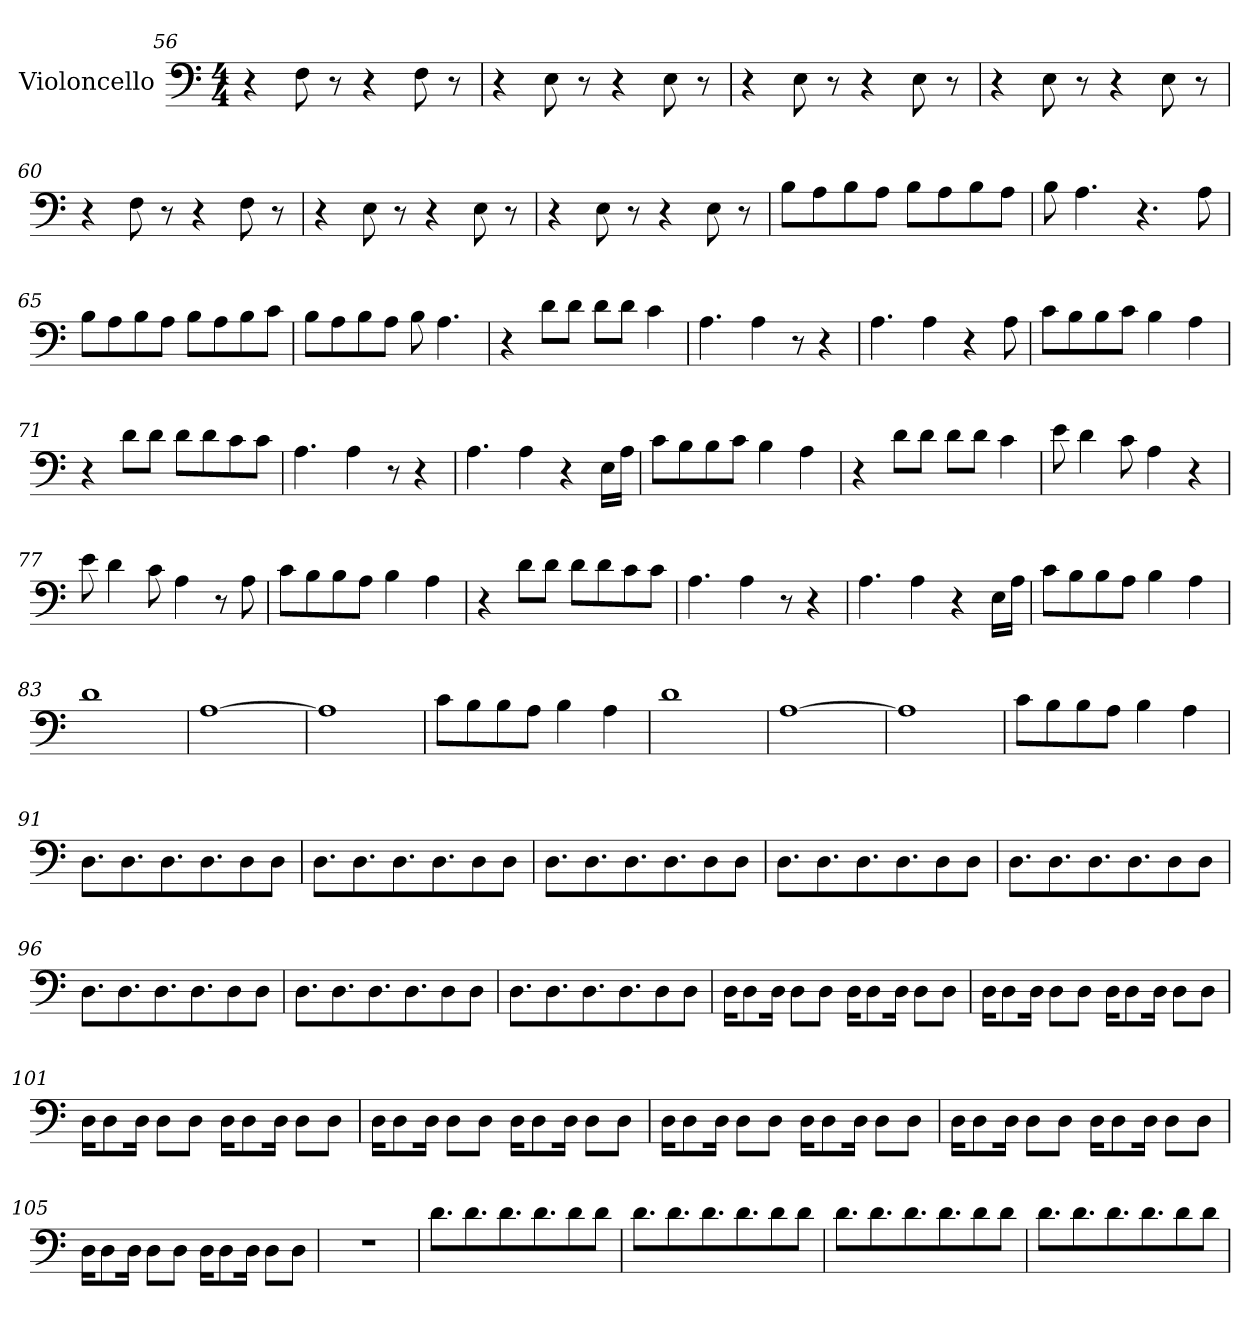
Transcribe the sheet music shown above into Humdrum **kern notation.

**kern
*part1
*staff1
*I"Violoncello
*I'Vc.
!!LO:LB:g=z
*clefF4
*k[]
*M4/4
=56
4r
8F\
8r
4r
8F\
8r
=57
4r
8E\
8r
4r
8E\
8r
=58
4r
8E\
8r
4r
8E\
8r
=59
4r
8E\
8r
4r
8E\
8r
=60
4r
8F\
8r
4r
8F\
8r
=61
4r
8E\
8r
4r
8E\
8r
=62
4r
8E\
8r
4r
8E\
8r
!!LO:PB:g=z
=63
8B\L
8A\
8B\
8A\J
8B\L
8A\
8B\
8A\J
=64
8B\
4.A\
4.r
8A\
=65
8B\L
8A\
8B\
8A\J
8B\L
8A\
8B\
8c\J
=66
8B\L
8A\
8B\
8A\J
8B\
4.A\
=67
4r
8d\L
8d\J
8d\L
8d\J
4c\
=68
4.A\
4A\
8r
4r
=69
4.A\
4A\
4r
8A\
!!LO:LB:g=z
=70
8c\L
8B\
8B\
8c\J
4B\
4A\
=71
4r
8d\L
8d\J
8d\L
8d\
8c\
8c\J
=72
4.A\
4A\
8r
4r
=73
4.A\
4A\
4r
16E\LL
16A\JJ
=74
8c\L
8B\
8B\
8c\J
4B\
4A\
=75
4r
8d\L
8d\J
8d\L
8d\J
4c\
=76
8e\
4d\
8c\
4A\
4r
!!LO:LB:g=z
=77
8e\
4d\
8c\
4A\
8r
8A\
=78
8c\L
8B\
8B\
8A\J
4B\
4A\
=79
4r
8d\L
8d\J
8d\L
8d\
8c\
8c\J
=80
4.A\
4A\
8r
4r
=81
4.A\
4A\
4r
16E\LL
16A\JJ
=82
8c\L
8B\
8B\
8A\J
4B\
4A\
=83
1d
=84
[1A
=85
1A]
!!LO:LB:g=z
=86
8c\L
8B\
8B\
8A\J
4B\
4A\
=87
1d
=88
[1A
=89
1A]
=90
8c\L
8B\
8B\
8A\J
4B\
4A\
=91
8.D\L
8.D\
8.D\
8.D\
8D\
8D\J
=92
8.D\L
8.D\
8.D\
8.D\
8D\
8D\J
=93
8.D\L
8.D\
8.D\
8.D\
8D\
8D\J
!!LO:LB:g=z
=94
8.D\L
8.D\
8.D\
8.D\
8D\
8D\J
=95
8.D\L
8.D\
8.D\
8.D\
8D\
8D\J
=96
8.D\L
8.D\
8.D\
8.D\
8D\
8D\J
=97
8.D\L
8.D\
8.D\
8.D\
8D\
8D\J
=98
8.D\L
8.D\
8.D\
8.D\
8D\
8D\J
!!LO:LB:g=z
=99
16D\KL
8D\
16D\Jk
8D\L
8D\J
16D\KL
8D\
16D\Jk
8D\L
8D\J
=100
16D\KL
8D\
16D\Jk
8D\L
8D\J
16D\KL
8D\
16D\Jk
8D\L
8D\J
=101
16D\KL
8D\
16D\Jk
8D\L
8D\J
16D\KL
8D\
16D\Jk
8D\L
8D\J
=102
16D\KL
8D\
16D\Jk
8D\L
8D\J
16D\KL
8D\
16D\Jk
8D\L
8D\J
=103
16D\KL
8D\
16D\Jk
8D\L
8D\J
16D\KL
8D\
16D\Jk
8D\L
8D\J
!!LO:LB:g=z
=104
16D\KL
8D\
16D\Jk
8D\L
8D\J
16D\KL
8D\
16D\Jk
8D\L
8D\J
=105
16D\KL
8D\
16D\Jk
8D\L
8D\J
16D\KL
8D\
16D\Jk
8D\L
8D\J
=106
1r
=107
8.d\L
8.d\
8.d\
8.d\
8d\
8d\J
=108
8.d\L
8.d\
8.d\
8.d\
8d\
8d\J
=109
8.d\L
8.d\
8.d\
8.d\
8d\
8d\J
!!LO:LB:g=z
=110
8.d\L
8.d\
8.d\
8.d\
8d\
8d\J
=
*-
